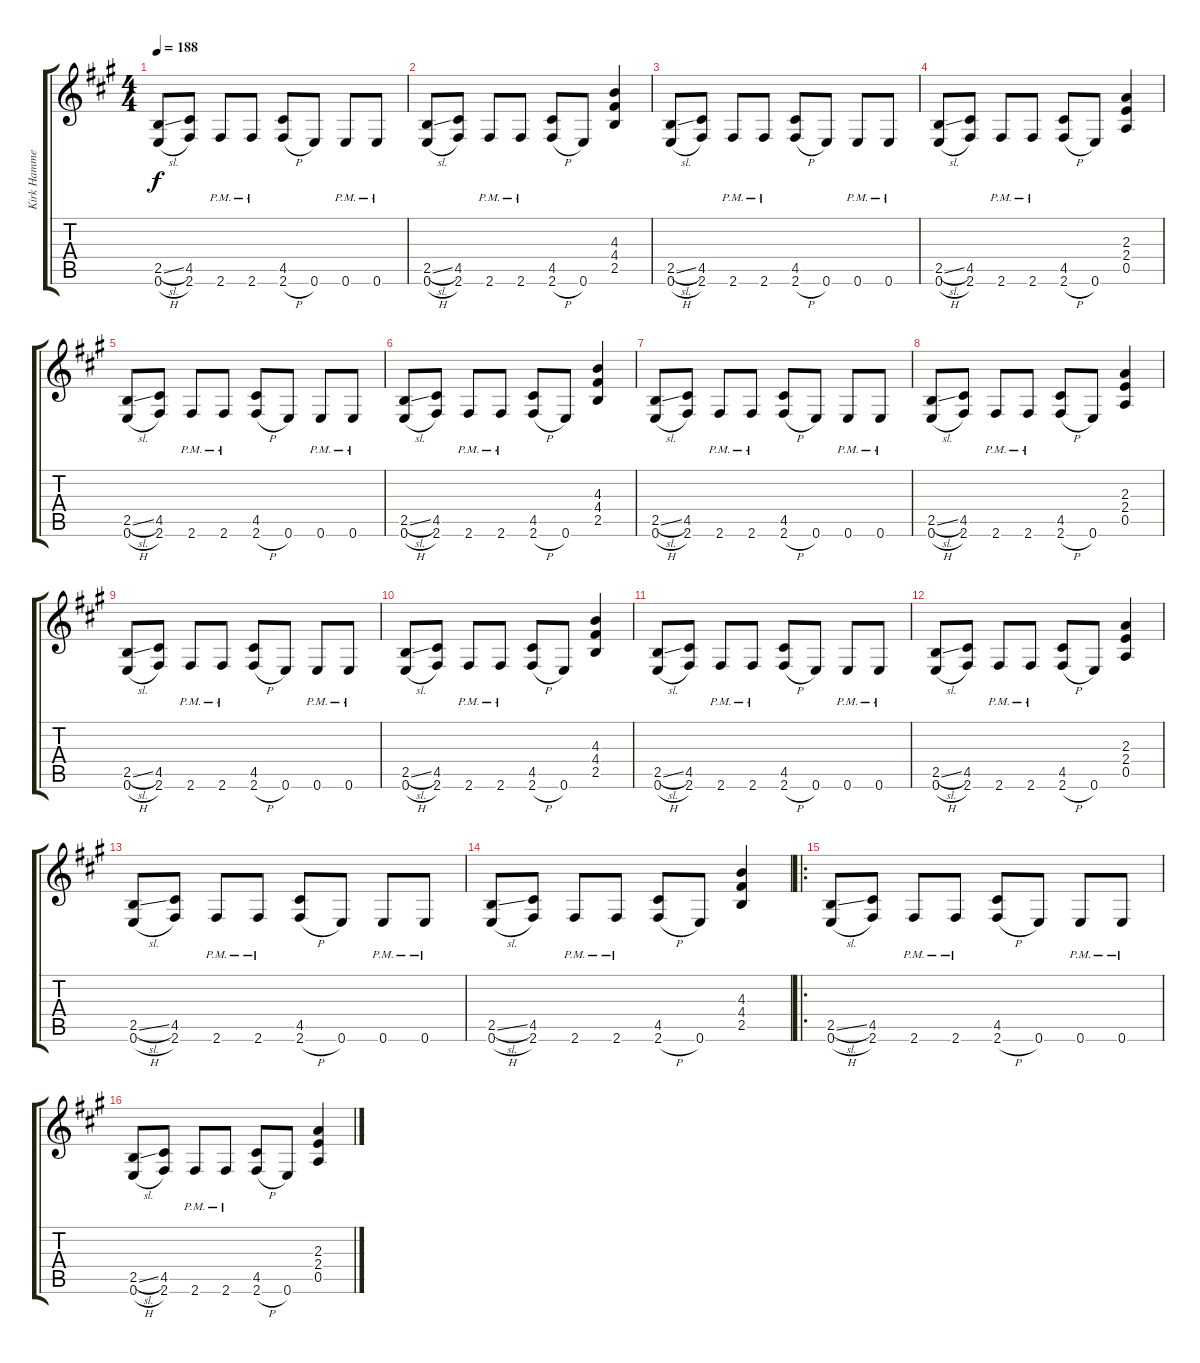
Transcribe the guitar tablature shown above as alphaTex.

\track ("Kirk Hammett" "Kirk Hamme") {instrument distortionguitar}
\staff {score tabs}
\tuning (E4 B3 G3 D3 A2 E2) {hide}
\ts (4 4)
\tempo 188
\clef g2
\ks a
(2.5{sl} 0.6{h}).8{dy f} (4.5 2.6).8 2.6{pm}.8 2.6{pm}.8 (4.5 2.6{h}).8 0.6.8 0.6{pm}.8 0.6{pm}.8 |
(2.5{sl} 0.6{h}).8 (4.5 2.6).8 2.6{pm}.8 2.6{pm}.8 (4.5 2.6{h}).8 0.6.8 (4.3 4.4 2.5).4 |
(2.5{sl} 0.6{h}).8 (4.5 2.6).8 2.6{pm}.8 2.6{pm}.8 (4.5 2.6{h}).8 0.6.8 0.6{pm}.8 0.6{pm}.8 |
(2.5{sl} 0.6{h}).8 (4.5 2.6).8 2.6{pm}.8 2.6{pm}.8 (4.5 2.6{h}).8 0.6.8 (2.3 2.4 0.5).4 |
(2.5{sl} 0.6{h}).8 (4.5 2.6).8 2.6{pm}.8 2.6{pm}.8 (4.5 2.6{h}).8 0.6.8 0.6{pm}.8 0.6{pm}.8 |
(2.5{sl} 0.6{h}).8 (4.5 2.6).8 2.6{pm}.8 2.6{pm}.8 (4.5 2.6{h}).8 0.6.8 (4.3 4.4 2.5).4 |
(2.5{sl} 0.6{h}).8 (4.5 2.6).8 2.6{pm}.8 2.6{pm}.8 (4.5 2.6{h}).8 0.6.8 0.6{pm}.8 0.6{pm}.8 |
(2.5{sl} 0.6{h}).8 (4.5 2.6).8 2.6{pm}.8 2.6{pm}.8 (4.5 2.6{h}).8 0.6.8 (2.3 2.4 0.5).4 |
(2.5{sl} 0.6{h}).8 (4.5 2.6).8 2.6{pm}.8 2.6{pm}.8 (4.5 2.6{h}).8 0.6.8 0.6{pm}.8 0.6{pm}.8 |
(2.5{sl} 0.6{h}).8 (4.5 2.6).8 2.6{pm}.8 2.6{pm}.8 (4.5 2.6{h}).8 0.6.8 (4.3 4.4 2.5).4 |
(2.5{sl} 0.6{h}).8 (4.5 2.6).8 2.6{pm}.8 2.6{pm}.8 (4.5 2.6{h}).8 0.6.8 0.6{pm}.8 0.6{pm}.8 |
(2.5{sl} 0.6{h}).8 (4.5 2.6).8 2.6{pm}.8 2.6{pm}.8 (4.5 2.6{h}).8 0.6.8 (2.3 2.4 0.5).4 |
(2.5{sl} 0.6{h}).8 (4.5 2.6).8 2.6{pm}.8 2.6{pm}.8 (4.5 2.6{h}).8 0.6.8 0.6{pm}.8 0.6{pm}.8 |
(2.5{sl} 0.6{h}).8 (4.5 2.6).8 2.6{pm}.8 2.6{pm}.8 (4.5 2.6{h}).8 0.6.8 (4.3 4.4 2.5).4 |
\ro
(2.5{sl} 0.6{h}).8{volume 12} (4.5 2.6).8 2.6{pm}.8 2.6{pm}.8 (4.5 2.6{h}).8 0.6.8 0.6{pm}.8 0.6{pm}.8 |
(2.5{sl} 0.6{h}).8 (4.5 2.6).8 2.6{pm}.8 2.6{pm}.8 (4.5 2.6{h}).8 0.6.8 (2.3 2.4 0.5).4
